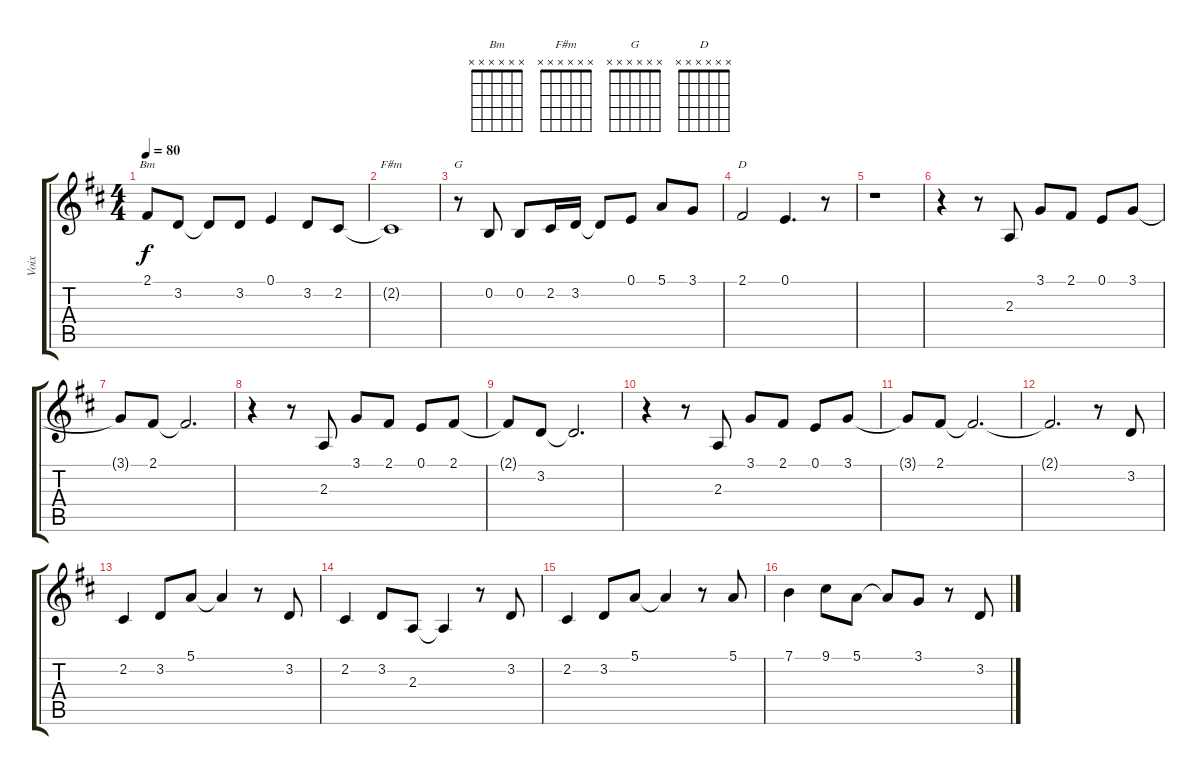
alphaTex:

\track ("Voix" "Voix") {instrument drawbarorgan}
\staff {score tabs}
\tuning (E4 B3 G3 D3 A2 E2) {hide}
\chord ("Bm" x x x x x x)
\chord ("F#m" x x x x x x)
\chord ("G" x x x x x x)
\chord ("D" x x x x x x)
\ts (4 4)
\tempo 80
\clef g2
\ks d
2.1.8{ch "Bm" dy f} 3.2.8 3.2{t}.8 3.2.8 0.1.4 3.2.8 2.2.8 |
2.2{t}.1{ch "F#m"} |
r.8{ch "G"} 0.2.8 0.2.8 2.2.16 3.2.16 3.2{t}.8 0.1.8 5.1.8 3.1.8 |
2.1.2{ch "D"} 0.1.4{d} r.8 |
r.1 |
r.4 r.8 2.3.8 3.1.8 2.1.8 0.1.8 3.1.8 |
3.1{t}.8 2.1.8 2.1{t}.2{d} |
r.4 r.8 2.3.8 3.1.8 2.1.8 0.1.8 2.1.8 |
2.1{t}.8 3.2.8 3.2{t}.2{d} |
r.4 r.8 2.3.8 3.1.8 2.1.8 0.1.8 3.1.8 |
3.1{t}.8 2.1.8 2.1{t}.2{d} |
2.1{t}.2{d} r.8 3.2.8 |
2.2.4 3.2.8 5.1.8 5.1{t}.4 r.8 3.2.8 |
2.2.4 3.2.8 2.3.8 2.3{t}.4 r.8 3.2.8 |
2.2.4 3.2.8 5.1.8 5.1{t}.4 r.8 5.1.8 |
7.1.4 9.1.8 5.1.8 5.1{t}.8 3.1.8 r.8 3.2.8
